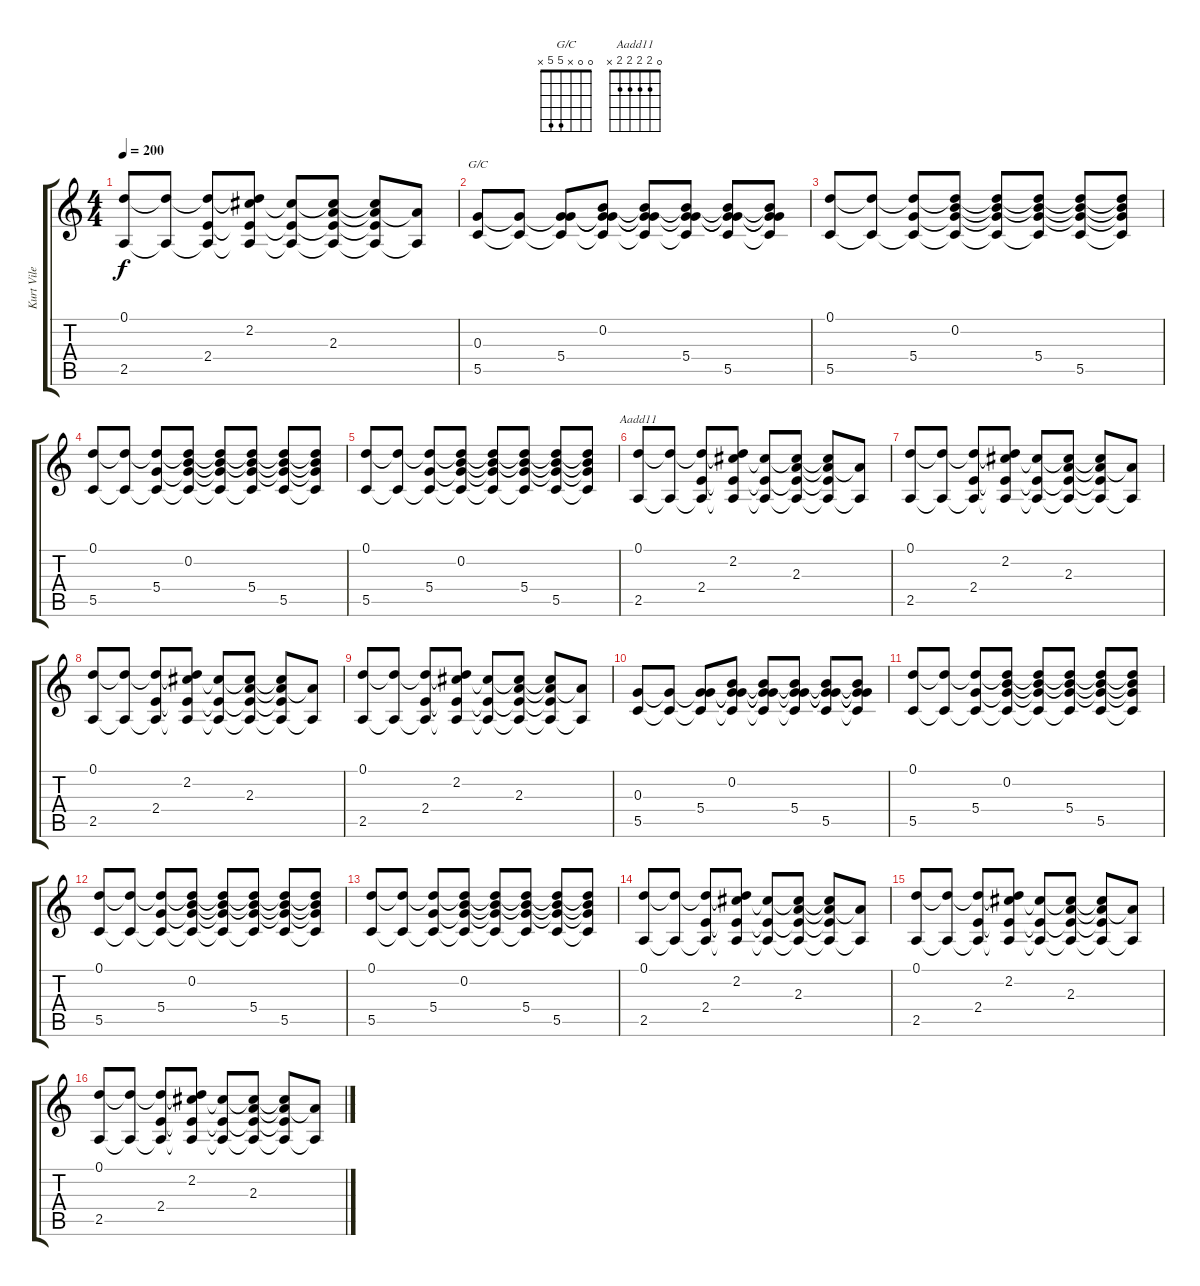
\track ("Kurt Vile - Guitar" "Kurt Vile ") {instrument acousticguitarsteel}
\staff {score tabs}
\tuning (D4 B3 G3 D3 G2 D2) {hide}
\chord ("G/C" 0 0 x 5 5 x)
\chord ("Aadd11" 0 2 2 2 2 x)
\ts (4 4)
\tempo 200
\clef g2
\ks c
(0.1 2.5).8{lyrics (0 "") lyrics (1 "") lyrics (2 "") lyrics (3 "") lyrics (4 "") dy f} (0.1{t} 2.5{t}).8{lyrics (0 "") lyrics (1 "") lyrics (2 "") lyrics (3 "") lyrics (4 "")} (0.1{t} 2.4 2.5{t}).8{lyrics (0 "") lyrics (1 "") lyrics (2 "") lyrics (3 "") lyrics (4 "")} (0.1{t} 2.2 2.4{t} 2.5{t}).8{lyrics (0 "") lyrics (1 "") lyrics (2 "") lyrics (3 "") lyrics (4 "")} (2.2{t} 2.4{t} 2.5{t}).8{lyrics (0 "") lyrics (1 "") lyrics (2 "") lyrics (3 "") lyrics (4 "")} (2.2{t} 2.3 2.4{t} 2.5{t}).8{lyrics (0 "") lyrics (1 "") lyrics (2 "") lyrics (3 "") lyrics (4 "")} (2.2{t} 2.3{t} 2.4{t} 2.5{t}).8{lyrics (0 "") lyrics (1 "") lyrics (2 "") lyrics (3 "") lyrics (4 "")} (2.3{t} 2.5{t}).8{lyrics (0 "") lyrics (1 "") lyrics (2 "") lyrics (3 "") lyrics (4 "")} |
(0.3 5.5).8{ch "G/C" lyrics (0 "") lyrics (1 "") lyrics (2 "") lyrics (3 "") lyrics (4 "")} (0.3{t} 5.5{t}).8{lyrics (0 "") lyrics (1 "") lyrics (2 "") lyrics (3 "") lyrics (4 "")} (0.3{t} 5.4 5.5{t}).8{lyrics (0 "") lyrics (1 "") lyrics (2 "") lyrics (3 "") lyrics (4 "")} (0.2 0.3{t} 5.4{t} 5.5{t}).8{lyrics (0 "") lyrics (1 "") lyrics (2 "") lyrics (3 "") lyrics (4 "")} (0.2{t} 0.3{t} 5.4{t} 5.5{t}).8{lyrics (0 "") lyrics (1 "") lyrics (2 "") lyrics (3 "") lyrics (4 "")} (0.2{t} 0.3{t} 5.4 5.5{t}).8{lyrics (0 "") lyrics (1 "") lyrics (2 "") lyrics (3 "") lyrics (4 "")} (0.2{t} 0.3{t} 5.4{t} 5.5).8{lyrics (0 "") lyrics (1 "") lyrics (2 "") lyrics (3 "") lyrics (4 "")} (0.2{t} 0.3{t} 5.4{t} 5.5{t}).8{lyrics (0 "") lyrics (1 "") lyrics (2 "") lyrics (3 "") lyrics (4 "")} |
(0.1 5.5).8{lyrics (0 "") lyrics (1 "") lyrics (2 "") lyrics (3 "") lyrics (4 "")} (0.1{t} 5.5{t}).8{lyrics (0 "") lyrics (1 "") lyrics (2 "") lyrics (3 "") lyrics (4 "")} (0.1{t} 5.4 5.5{t}).8{lyrics (0 "") lyrics (1 "") lyrics (2 "") lyrics (3 "") lyrics (4 "")} (0.1{t} 0.2 5.4{t} 5.5{t}).8{lyrics (0 "") lyrics (1 "") lyrics (2 "") lyrics (3 "") lyrics (4 "")} (0.1{t} 0.2{t} 5.4{t} 5.5{t}).8{lyrics (0 "") lyrics (1 "") lyrics (2 "") lyrics (3 "") lyrics (4 "")} (0.1{t} 0.2{t} 5.4 5.5{t}).8{lyrics (0 "") lyrics (1 "") lyrics (2 "") lyrics (3 "") lyrics (4 "")} (0.1{t} 0.2{t} 5.4{t} 5.5).8{lyrics (0 "") lyrics (1 "") lyrics (2 "") lyrics (3 "") lyrics (4 "")} (0.1{t} 0.2{t} 5.4{t} 5.5{t}).8{lyrics (0 "") lyrics (1 "") lyrics (2 "") lyrics (3 "") lyrics (4 "")} |
(0.1 5.5).8{lyrics (0 "") lyrics (1 "") lyrics (2 "") lyrics (3 "") lyrics (4 "")} (0.1{t} 5.5{t}).8{lyrics (0 "") lyrics (1 "") lyrics (2 "") lyrics (3 "") lyrics (4 "")} (0.1{t} 5.4 5.5{t}).8{lyrics (0 "") lyrics (1 "") lyrics (2 "") lyrics (3 "") lyrics (4 "")} (0.1{t} 0.2 5.4{t} 5.5{t}).8{lyrics (0 "") lyrics (1 "") lyrics (2 "") lyrics (3 "") lyrics (4 "")} (0.1{t} 0.2{t} 5.4{t} 5.5{t}).8{lyrics (0 "") lyrics (1 "") lyrics (2 "") lyrics (3 "") lyrics (4 "")} (0.1{t} 0.2{t} 5.4 5.5{t}).8{lyrics (0 "") lyrics (1 "") lyrics (2 "") lyrics (3 "") lyrics (4 "")} (0.1{t} 0.2{t} 5.4{t} 5.5).8{lyrics (0 "") lyrics (1 "") lyrics (2 "") lyrics (3 "") lyrics (4 "")} (0.1{t} 0.2{t} 5.4{t} 5.5{t}).8{lyrics (0 "") lyrics (1 "") lyrics (2 "") lyrics (3 "") lyrics (4 "")} |
(0.1 5.5).8{lyrics (0 "") lyrics (1 "") lyrics (2 "") lyrics (3 "") lyrics (4 "")} (0.1{t} 5.5{t}).8{lyrics (0 "") lyrics (1 "") lyrics (2 "") lyrics (3 "") lyrics (4 "")} (0.1{t} 5.4 5.5{t}).8{lyrics (0 "") lyrics (1 "") lyrics (2 "") lyrics (3 "") lyrics (4 "")} (0.1{t} 0.2 5.4{t} 5.5{t}).8{lyrics (0 "") lyrics (1 "") lyrics (2 "") lyrics (3 "") lyrics (4 "")} (0.1{t} 0.2{t} 5.4{t} 5.5{t}).8{lyrics (0 "") lyrics (1 "") lyrics (2 "") lyrics (3 "") lyrics (4 "")} (0.1{t} 0.2{t} 5.4 5.5{t}).8{lyrics (0 "") lyrics (1 "") lyrics (2 "") lyrics (3 "") lyrics (4 "")} (0.1{t} 0.2{t} 5.4{t} 5.5).8{lyrics (0 "") lyrics (1 "") lyrics (2 "") lyrics (3 "") lyrics (4 "")} (0.1{t} 0.2{t} 5.4{t} 5.5{t}).8{lyrics (0 "") lyrics (1 "") lyrics (2 "") lyrics (3 "") lyrics (4 "")} |
(0.1 2.5).8{ch "Aadd11" lyrics (0 "") lyrics (1 "") lyrics (2 "") lyrics (3 "") lyrics (4 "")} (0.1{t} 2.5{t}).8{lyrics (0 "") lyrics (1 "") lyrics (2 "") lyrics (3 "") lyrics (4 "")} (0.1{t} 2.4 2.5{t}).8{lyrics (0 "") lyrics (1 "") lyrics (2 "") lyrics (3 "") lyrics (4 "")} (0.1{t} 2.2 2.4{t} 2.5{t}).8{lyrics (0 "") lyrics (1 "") lyrics (2 "") lyrics (3 "") lyrics (4 "")} (2.2{t} 2.4{t} 2.5{t}).8{lyrics (0 "") lyrics (1 "") lyrics (2 "") lyrics (3 "") lyrics (4 "")} (2.2{t} 2.3 2.4{t} 2.5{t}).8{lyrics (0 "") lyrics (1 "") lyrics (2 "") lyrics (3 "") lyrics (4 "")} (2.2{t} 2.3{t} 2.4{t} 2.5{t}).8{lyrics (0 "") lyrics (1 "") lyrics (2 "") lyrics (3 "") lyrics (4 "")} (2.3{t} 2.5{t}).8{lyrics (0 "") lyrics (1 "") lyrics (2 "") lyrics (3 "") lyrics (4 "")} |
(0.1 2.5).8{lyrics (0 "") lyrics (1 "") lyrics (2 "") lyrics (3 "") lyrics (4 "")} (0.1{t} 2.5{t}).8{lyrics (0 "") lyrics (1 "") lyrics (2 "") lyrics (3 "") lyrics (4 "")} (0.1{t} 2.4 2.5{t}).8{lyrics (0 "") lyrics (1 "") lyrics (2 "") lyrics (3 "") lyrics (4 "")} (0.1{t} 2.2 2.4{t} 2.5{t}).8{lyrics (0 "") lyrics (1 "") lyrics (2 "") lyrics (3 "") lyrics (4 "")} (2.2{t} 2.4{t} 2.5{t}).8{lyrics (0 "") lyrics (1 "") lyrics (2 "") lyrics (3 "") lyrics (4 "")} (2.2{t} 2.3 2.4{t} 2.5{t}).8{lyrics (0 "") lyrics (1 "") lyrics (2 "") lyrics (3 "") lyrics (4 "")} (2.2{t} 2.3{t} 2.4{t} 2.5{t}).8{lyrics (0 "") lyrics (1 "") lyrics (2 "") lyrics (3 "") lyrics (4 "")} (2.3{t} 2.5{t}).8{lyrics (0 "") lyrics (1 "") lyrics (2 "") lyrics (3 "") lyrics (4 "")} |
(0.1 2.5).8{lyrics (0 "") lyrics (1 "") lyrics (2 "") lyrics (3 "") lyrics (4 "")} (0.1{t} 2.5{t}).8{lyrics (0 "") lyrics (1 "") lyrics (2 "") lyrics (3 "") lyrics (4 "")} (0.1{t} 2.4 2.5{t}).8{lyrics (0 "") lyrics (1 "") lyrics (2 "") lyrics (3 "") lyrics (4 "")} (0.1{t} 2.2 2.4{t} 2.5{t}).8{lyrics (0 "") lyrics (1 "") lyrics (2 "") lyrics (3 "") lyrics (4 "")} (2.2{t} 2.4{t} 2.5{t}).8{lyrics (0 "") lyrics (1 "") lyrics (2 "") lyrics (3 "") lyrics (4 "")} (2.2{t} 2.3 2.4{t} 2.5{t}).8{lyrics (0 "") lyrics (1 "") lyrics (2 "") lyrics (3 "") lyrics (4 "")} (2.2{t} 2.3{t} 2.4{t} 2.5{t}).8{lyrics (0 "") lyrics (1 "") lyrics (2 "") lyrics (3 "") lyrics (4 "")} (2.3{t} 2.5{t}).8{lyrics (0 "") lyrics (1 "") lyrics (2 "") lyrics (3 "") lyrics (4 "")} |
(0.1 2.5).8{lyrics (0 "") lyrics (1 "") lyrics (2 "") lyrics (3 "") lyrics (4 "")} (0.1{t} 2.5{t}).8{lyrics (0 "") lyrics (1 "") lyrics (2 "") lyrics (3 "") lyrics (4 "")} (0.1{t} 2.4 2.5{t}).8{lyrics (0 "") lyrics (1 "") lyrics (2 "") lyrics (3 "") lyrics (4 "")} (0.1{t} 2.2 2.4{t} 2.5{t}).8{lyrics (0 "") lyrics (1 "") lyrics (2 "") lyrics (3 "") lyrics (4 "")} (2.2{t} 2.4{t} 2.5{t}).8{lyrics (0 "") lyrics (1 "") lyrics (2 "") lyrics (3 "") lyrics (4 "")} (2.2{t} 2.3 2.4{t} 2.5{t}).8{lyrics (0 "") lyrics (1 "") lyrics (2 "") lyrics (3 "") lyrics (4 "")} (2.2{t} 2.3{t} 2.4{t} 2.5{t}).8{lyrics (0 "") lyrics (1 "") lyrics (2 "") lyrics (3 "") lyrics (4 "")} (2.3{t} 2.5{t}).8{lyrics (0 "") lyrics (1 "") lyrics (2 "") lyrics (3 "") lyrics (4 "")} |
(0.3 5.5).8{lyrics (0 "") lyrics (1 "") lyrics (2 "") lyrics (3 "") lyrics (4 "")} (0.3{t} 5.5{t}).8{lyrics (0 "") lyrics (1 "") lyrics (2 "") lyrics (3 "") lyrics (4 "")} (0.3{t} 5.4 5.5{t}).8{lyrics (0 "") lyrics (1 "") lyrics (2 "") lyrics (3 "") lyrics (4 "")} (0.2 0.3{t} 5.4{t} 5.5{t}).8{lyrics (0 "") lyrics (1 "") lyrics (2 "") lyrics (3 "") lyrics (4 "")} (0.2{t} 0.3{t} 5.4{t} 5.5{t}).8{lyrics (0 "") lyrics (1 "") lyrics (2 "") lyrics (3 "") lyrics (4 "")} (0.2{t} 0.3{t} 5.4 5.5{t}).8{lyrics (0 "") lyrics (1 "") lyrics (2 "") lyrics (3 "") lyrics (4 "")} (0.2{t} 0.3{t} 5.4{t} 5.5).8{lyrics (0 "") lyrics (1 "") lyrics (2 "") lyrics (3 "") lyrics (4 "")} (0.2{t} 0.3{t} 5.4{t} 5.5{t}).8{lyrics (0 "") lyrics (1 "") lyrics (2 "") lyrics (3 "") lyrics (4 "")} |
(0.1 5.5).8{lyrics (0 "") lyrics (1 "") lyrics (2 "") lyrics (3 "") lyrics (4 "")} (0.1{t} 5.5{t}).8 (0.1{t} 5.4 5.5{t}).8 (0.1{t} 0.2 5.4{t} 5.5{t}).8 (0.1{t} 0.2{t} 5.4{t} 5.5{t}).8 (0.1{t} 0.2{t} 5.4 5.5{t}).8 (0.1{t} 0.2{t} 5.4{t} 5.5).8 (0.1{t} 0.2{t} 5.4{t} 5.5{t}).8 |
(0.1 5.5).8 (0.1{t} 5.5{t}).8 (0.1{t} 5.4 5.5{t}).8 (0.1{t} 0.2 5.4{t} 5.5{t}).8 (0.1{t} 0.2{t} 5.4{t} 5.5{t}).8 (0.1{t} 0.2{t} 5.4 5.5{t}).8 (0.1{t} 0.2{t} 5.4{t} 5.5).8 (0.1{t} 0.2{t} 5.4{t} 5.5{t}).8 |
(0.1 5.5).8 (0.1{t} 5.5{t}).8 (0.1{t} 5.4 5.5{t}).8 (0.1{t} 0.2 5.4{t} 5.5{t}).8 (0.1{t} 0.2{t} 5.4{t} 5.5{t}).8 (0.1{t} 0.2{t} 5.4 5.5{t}).8 (0.1{t} 0.2{t} 5.4{t} 5.5).8 (0.1{t} 0.2{t} 5.4{t} 5.5{t}).8 |
(0.1 2.5).8 (0.1{t} 2.5{t}).8 (0.1{t} 2.4 2.5{t}).8 (0.1{t} 2.2 2.4{t} 2.5{t}).8 (2.2{t} 2.4{t} 2.5{t}).8 (2.2{t} 2.3 2.4{t} 2.5{t}).8 (2.2{t} 2.3{t} 2.4{t} 2.5{t}).8 (2.3{t} 2.5{t}).8 |
(0.1 2.5).8 (0.1{t} 2.5{t}).8 (0.1{t} 2.4 2.5{t}).8 (0.1{t} 2.2 2.4{t} 2.5{t}).8 (2.2{t} 2.4{t} 2.5{t}).8 (2.2{t} 2.3 2.4{t} 2.5{t}).8 (2.2{t} 2.3{t} 2.4{t} 2.5{t}).8 (2.3{t} 2.5{t}).8 |
(0.1 2.5).8 (0.1{t} 2.5{t}).8 (0.1{t} 2.4 2.5{t}).8 (0.1{t} 2.2 2.4{t} 2.5{t}).8 (2.2{t} 2.4{t} 2.5{t}).8 (2.2{t} 2.3 2.4{t} 2.5{t}).8 (2.2{t} 2.3{t} 2.4{t} 2.5{t}).8 (2.3{t} 2.5{t}).8
